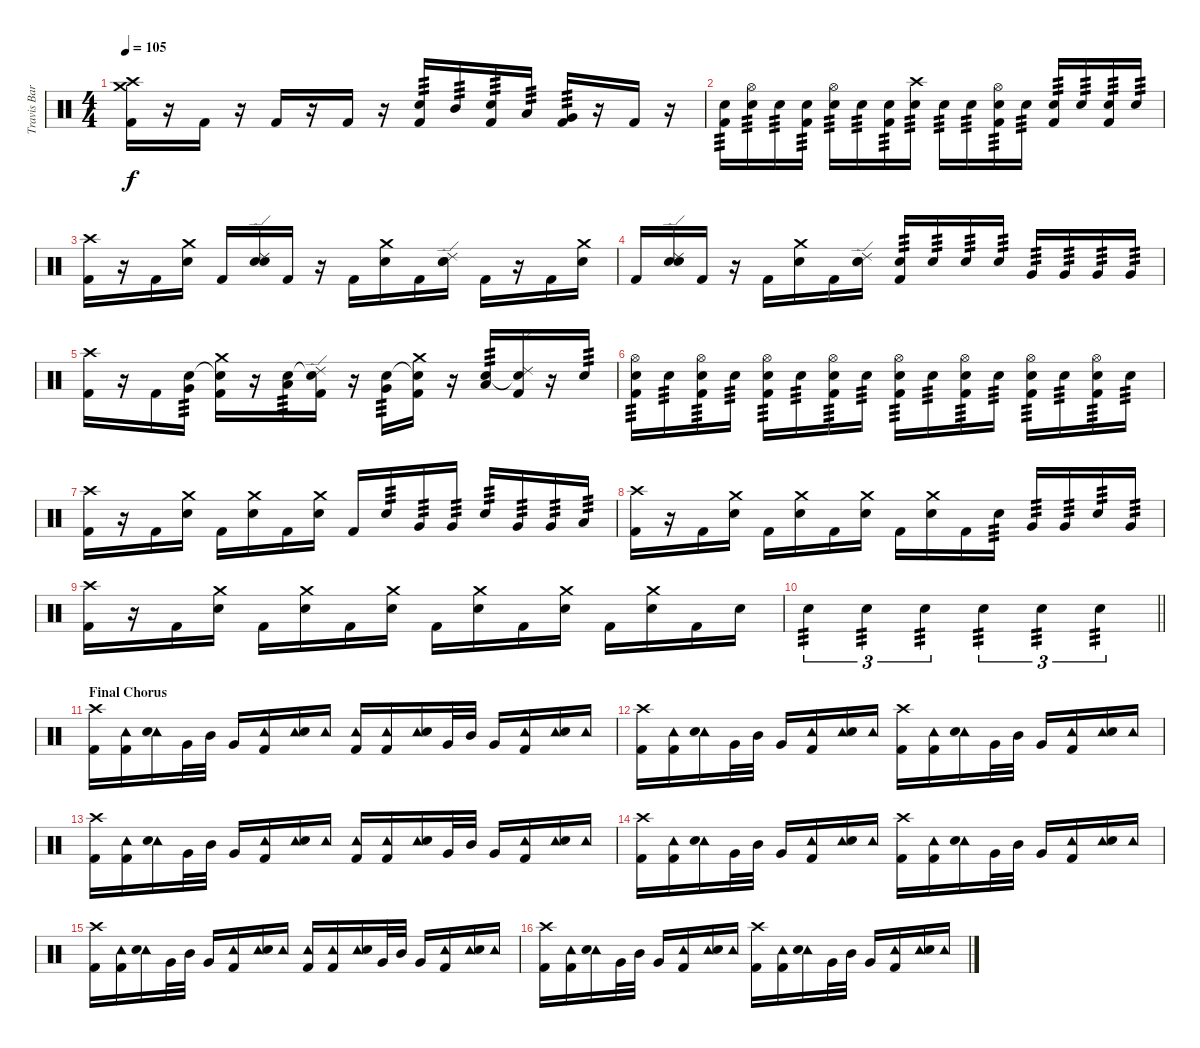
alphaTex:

\track ("Travis Barker" "Travis Bar") {instrument percussion}
\staff {score}
\articulation defaults
\ts (4 4)
\tempo 105
\clef neutral
\ks c
("Crash medium (hit)" "Crash high (hit)" "Kick (hit) 2").16{dy f} r.16 "Kick (hit) 2".16 r.16 "Kick (hit) 2".16 r.16 "Kick (hit) 2".16 r.16 ("Electric Snare (hit)" "Kick (hit) 2").16{tp 3} "Mid Tom (hit)".16{tp 3} ("Electric Snare (hit)" "Kick (hit) 2").16{tp 3} "Low Tom (hit)".16{tp 3} ("Very Low Tom (hit)" "Kick (hit) 2").16{tp 3} r.16 "Kick (hit) 2".16 r.16 |
("Electric Snare (hit)" "Kick (hit) 2").16{tp 3} ("Hi-Hat (open)" "Electric Snare (hit)").16{tp 3} "Electric Snare (hit)".16{tp 3} ("Electric Snare (hit)" "Kick (hit) 2").16{tp 3} ("Hi-Hat (open)" "Electric Snare (hit)").16{tp 3} "Electric Snare (hit)".16{tp 3} ("Electric Snare (hit)" "Kick (hit) 2").16{tp 3} ("Crash high (hit)" "Electric Snare (hit)").16{tp 3} "Electric Snare (hit)".16{tp 3} "Electric Snare (hit)".16{tp 3} ("Hi-Hat (open)" "Electric Snare (hit)" "Kick (hit) 2").16{tp 3} "Electric Snare (hit)".16{tp 3} ("Electric Snare (hit)" "Kick (hit) 2").16{tp 3} "Electric Snare (hit)".16{tp 3} ("Electric Snare (hit)" "Kick (hit) 2").16{tp 3} "Electric Snare (hit)".16{tp 3} |
("Crash high (hit)" "Kick (hit) 2").16 r.16 "Kick (hit) 2".16 ("Crash medium (hit)" "Electric Snare (hit)").16 "Kick (hit) 2".16 ("Ride (edge) 2" "Electric Snare (hit)" "Electric Snare (hit)").16{bd 60} "Kick (hit) 2".16 r.16 "Kick (hit) 2".16 ("Crash medium (hit)" "Electric Snare (hit)").16 "Kick (hit) 2".16 ("Ride (edge) 2" "Electric Snare (hit)" "Electric Snare (hit)").16{bd 60} "Kick (hit) 2".16 r.16 "Kick (hit) 2".16 ("Crash medium (hit)" "Electric Snare (hit)").16 |
"Kick (hit) 2".16 ("Ride (edge) 2" "Electric Snare (hit)" "Electric Snare (hit)").16{bd 60} "Kick (hit) 2".16 r.16 "Kick (hit) 2".16 ("Crash medium (hit)" "Electric Snare (hit)").16 "Kick (hit) 2".16 ("Ride (edge) 2" "Electric Snare (hit)" "Electric Snare (hit)").16{bd 60} ("Electric Snare (hit)" "Kick (hit) 2").16{tp 3} "Electric Snare (hit)".16{tp 3} "Electric Snare (hit)".16{tp 3} "Electric Snare (hit)".16{tp 3} "Very Low Tom (hit)".16{tp 3} "Very Low Tom (hit)".16{tp 3} "Very Low Tom (hit)".16{tp 3} "Very Low Tom (hit)".16{tp 3} |
("Crash high (hit)" "Kick (hit) 2").16 r.16 "Kick (hit) 2".16 ("Very Low Tom (hit)" "Electric Snare (hit)").16{tp 3} ("Crash medium (hit)" "Snare (hit)"{t} "Kick (hit) 2").16 r.16 ("Low Tom (hit)" "Electric Snare (hit)").16{tp 3} ("Ride (edge) 2" "Snare (hit)"{t} "Kick (hit) 2").16 r.16 ("Very Low Tom (hit)" "Electric Snare (hit)").16{tp 3} ("Crash medium (hit)" "Snare (hit)"{t} "Kick (hit) 2").16 r.16 ("Low Tom (hit)" "Electric Snare (hit)").16{tp 3} ("Ride (edge) 2" "Snare (hit)"{t} "Kick (hit) 2").16 r.16 "Electric Snare (hit)".16{tp 3} |
("Hi-Hat (open)" "Electric Snare (hit)" "Kick (hit) 2").16{tp 3} "Electric Snare (hit)".16{tp 3} ("Hi-Hat (open)" "Electric Snare (hit)" "Kick (hit) 2").16{tp 3} "Electric Snare (hit)".16{tp 3} ("Hi-Hat (open)" "Electric Snare (hit)" "Kick (hit) 2").16{tp 3} "Electric Snare (hit)".16{tp 3} ("Hi-Hat (open)" "Electric Snare (hit)" "Kick (hit) 2").16{tp 3} "Electric Snare (hit)".16{tp 3} ("Hi-Hat (open)" "Electric Snare (hit)" "Kick (hit) 2").16{tp 3} "Electric Snare (hit)".16{tp 3} ("Hi-Hat (open)" "Electric Snare (hit)" "Kick (hit) 2").16{tp 3} "Electric Snare (hit)".16{tp 3} ("Hi-Hat (open)" "Electric Snare (hit)" "Kick (hit) 2").16{tp 3} "Electric Snare (hit)".16{tp 3} ("Hi-Hat (open)" "Electric Snare (hit)" "Kick (hit) 2").16{tp 3} "Electric Snare (hit)".16{tp 3} |
("Crash high (hit)" "Kick (hit) 2").16 r.16 "Kick (hit) 2".16 ("Crash medium (hit)" "Electric Snare (hit)").16 "Kick (hit) 2".16 ("Crash medium (hit)" "Electric Snare (hit)").16 "Kick (hit) 2".16 ("Crash medium (hit)" "Electric Snare (hit)").16 "Kick (hit) 2".16 "Electric Snare (hit)".16{tp 3} "Very Low Tom (hit)".16{tp 3} "Very Low Tom (hit)".16{tp 3} "Electric Snare (hit)".16{tp 3} "Very Low Tom (hit)".16{tp 3} "Very Low Tom (hit)".16{tp 3} "Low Floor Tom (hit)".16{tp 3} |
("Crash high (hit)" "Kick (hit) 2").16 r.16 "Kick (hit) 2".16 ("Crash medium (hit)" "Electric Snare (hit)").16 "Kick (hit) 2".16 ("Crash medium (hit)" "Electric Snare (hit)").16 "Kick (hit) 2".16 ("Crash medium (hit)" "Electric Snare (hit)").16 "Kick (hit) 2".16 ("Crash medium (hit)" "Electric Snare (hit)").16 "Kick (hit) 2".16 "Electric Snare (hit)".16{tp 3} "Very Low Tom (hit)".16{tp 3} "Very Low Tom (hit)".16{tp 3} "Electric Snare (hit)".16{tp 3} "Very Low Tom (hit)".16{tp 3} |
("Crash high (hit)" "Kick (hit) 2").16 r.16 "Kick (hit) 2".16 ("Crash medium (hit)" "Electric Snare (hit)").16 "Kick (hit) 2".16 ("Crash medium (hit)" "Electric Snare (hit)").16 "Kick (hit) 2".16 ("Crash medium (hit)" "Electric Snare (hit)").16 "Kick (hit) 2".16 ("Crash medium (hit)" "Electric Snare (hit)").16 "Kick (hit) 2".16 ("Crash medium (hit)" "Electric Snare (hit)").16 "Kick (hit) 2".16 ("Crash medium (hit)" "Electric Snare (hit)").16 "Kick (hit) 2".16 "Electric Snare (hit)".16 |
\barLineRight lightlight "Electric Snare (hit)".4{tu (3 2) tp 3} "Electric Snare (hit)".4{tu (3 2) tp 3} "Electric Snare (hit)".4{tu (3 2) tp 3} "Electric Snare (hit)".4{tu (3 2) tp 3} "Electric Snare (hit)".4{tu (3 2) tp 3} "Electric Snare (hit)".4{tu (3 2) tp 3}
|
\section ("" "Final Chorus")
("Crash high (hit)" "Kick (hit) 2").16 ("Tambourine (hit)" "Kick (hit) 2").16 ("Tambourine (hit)" "Electric Snare (hit)").16 "Very Low Tom (hit)".32 "Mid Tom (hit)".32 "Very Low Tom (hit)".16 ("Tambourine (hit)" "Kick (hit) 2").16 ("Tambourine (hit)" "Electric Snare (hit)").16 "Tambourine (hit)".16 ("Tambourine (hit)" "Kick (hit) 2").16 ("Tambourine (hit)" "Kick (hit) 2").16 ("Tambourine (hit)" "Electric Snare (hit)").16 "Very Low Tom (hit)".32 "Mid Tom (hit)".32 "Very Low Tom (hit)".16 ("Tambourine (hit)" "Kick (hit) 2").16 ("Tambourine (hit)" "Electric Snare (hit)").16 "Tambourine (hit)".16 |
("Crash high (hit)" "Kick (hit) 2").16 ("Tambourine (hit)" "Kick (hit) 2").16 ("Tambourine (hit)" "Electric Snare (hit)").16 "Very Low Tom (hit)".32 "Mid Tom (hit)".32 "Very Low Tom (hit)".16 ("Tambourine (hit)" "Kick (hit) 2").16 ("Tambourine (hit)" "Electric Snare (hit)").16 "Tambourine (hit)".16 ("Crash high (hit)" "Kick (hit) 2").16 ("Tambourine (hit)" "Kick (hit) 2").16 ("Tambourine (hit)" "Electric Snare (hit)").16 "Very Low Tom (hit)".32 "Mid Tom (hit)".32 "Very Low Tom (hit)".16 ("Tambourine (hit)" "Kick (hit) 2").16 ("Tambourine (hit)" "Electric Snare (hit)").16 "Tambourine (hit)".16 |
("Crash high (hit)" "Kick (hit) 2").16 ("Tambourine (hit)" "Kick (hit) 2").16 ("Tambourine (hit)" "Electric Snare (hit)").16 "Very Low Tom (hit)".32 "Mid Tom (hit)".32 "Very Low Tom (hit)".16 ("Tambourine (hit)" "Kick (hit) 2").16 ("Tambourine (hit)" "Electric Snare (hit)").16 "Tambourine (hit)".16 ("Tambourine (hit)" "Kick (hit) 2").16 ("Tambourine (hit)" "Kick (hit) 2").16 ("Tambourine (hit)" "Electric Snare (hit)").16 "Very Low Tom (hit)".32 "Mid Tom (hit)".32 "Very Low Tom (hit)".16 ("Tambourine (hit)" "Kick (hit) 2").16 ("Tambourine (hit)" "Electric Snare (hit)").16 "Tambourine (hit)".16 |
("Crash high (hit)" "Kick (hit) 2").16 ("Tambourine (hit)" "Kick (hit) 2").16 ("Tambourine (hit)" "Electric Snare (hit)").16 "Very Low Tom (hit)".32 "Mid Tom (hit)".32 "Very Low Tom (hit)".16 ("Tambourine (hit)" "Kick (hit) 2").16 ("Tambourine (hit)" "Electric Snare (hit)").16 "Tambourine (hit)".16 ("Crash high (hit)" "Kick (hit) 2").16 ("Tambourine (hit)" "Kick (hit) 2").16 ("Tambourine (hit)" "Electric Snare (hit)").16 "Very Low Tom (hit)".32 "Mid Tom (hit)".32 "Very Low Tom (hit)".16 ("Tambourine (hit)" "Kick (hit) 2").16 ("Tambourine (hit)" "Electric Snare (hit)").16 "Tambourine (hit)".16 |
("Crash high (hit)" "Kick (hit) 2").16 ("Tambourine (hit)" "Kick (hit) 2").16 ("Tambourine (hit)" "Electric Snare (hit)").16 "Very Low Tom (hit)".32 "Mid Tom (hit)".32 "Very Low Tom (hit)".16 ("Tambourine (hit)" "Kick (hit) 2").16 ("Tambourine (hit)" "Electric Snare (hit)").16 "Tambourine (hit)".16 ("Tambourine (hit)" "Kick (hit) 2").16 ("Tambourine (hit)" "Kick (hit) 2").16 ("Tambourine (hit)" "Electric Snare (hit)").16 "Very Low Tom (hit)".32 "Mid Tom (hit)".32 "Very Low Tom (hit)".16 ("Tambourine (hit)" "Kick (hit) 2").16 ("Tambourine (hit)" "Electric Snare (hit)").16 "Tambourine (hit)".16 |
("Crash high (hit)" "Kick (hit) 2").16 ("Tambourine (hit)" "Kick (hit) 2").16 ("Tambourine (hit)" "Electric Snare (hit)").16 "Very Low Tom (hit)".32 "Mid Tom (hit)".32 "Very Low Tom (hit)".16 ("Tambourine (hit)" "Kick (hit) 2").16 ("Tambourine (hit)" "Electric Snare (hit)").16 "Tambourine (hit)".16 ("Crash high (hit)" "Kick (hit) 2").16 ("Tambourine (hit)" "Kick (hit) 2").16 ("Tambourine (hit)" "Electric Snare (hit)").16 "Very Low Tom (hit)".32 "Mid Tom (hit)".32 "Very Low Tom (hit)".16 ("Tambourine (hit)" "Kick (hit) 2").16 ("Tambourine (hit)" "Electric Snare (hit)").16 "Tambourine (hit)".16
